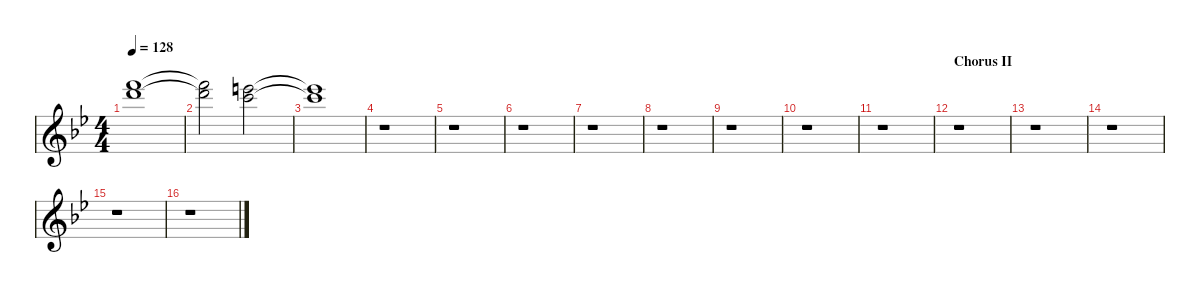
\defaultSystemsLayout 4
\hideDynamics
\bracketExtendMode groupsimilarinstruments
\singleTrackTrackNamePolicy hidden
\multiTrackTrackNamePolicy hidden
\firstSystemTrackNameMode fullname
\firstSystemTrackNameOrientation horizontal
\otherSystemsTrackNameOrientation horizontal
\extendBarLines
\track ("Recorders" "rec.") {instrument recorder}
\staff {score}
\tuning (E4 B3 G3 D3 A2 E2)
\ts (4 4)
\tempo 128
\clef g2
\ks bb
(25.1{t acc forcenatural} 27.2{t acc forcenatural}).1{dy f beam Down} |
(25.1{t acc forcenatural} 27.2{t acc forcenatural}).2{beam Down} (24.1{acc forcenatural} 25.2{acc forcenatural}).2{beam Down} |
(24.1{t acc forcenatural} 25.2{t acc forcenatural}).1{beam Down} |
r.1{beam Down} |
r.1{beam Down} |
r.1{beam Down} |
r.1{beam Down} |
r.1{beam Down} |
r.1{beam Down} |
r.1{beam Down} |
r.1{beam Down} |
\section ("" "Chorus II")
r.1{beam Down} |
r.1{beam Down} |
r.1{beam Down} |
r.1{beam Down} |
r.1{beam Down}
